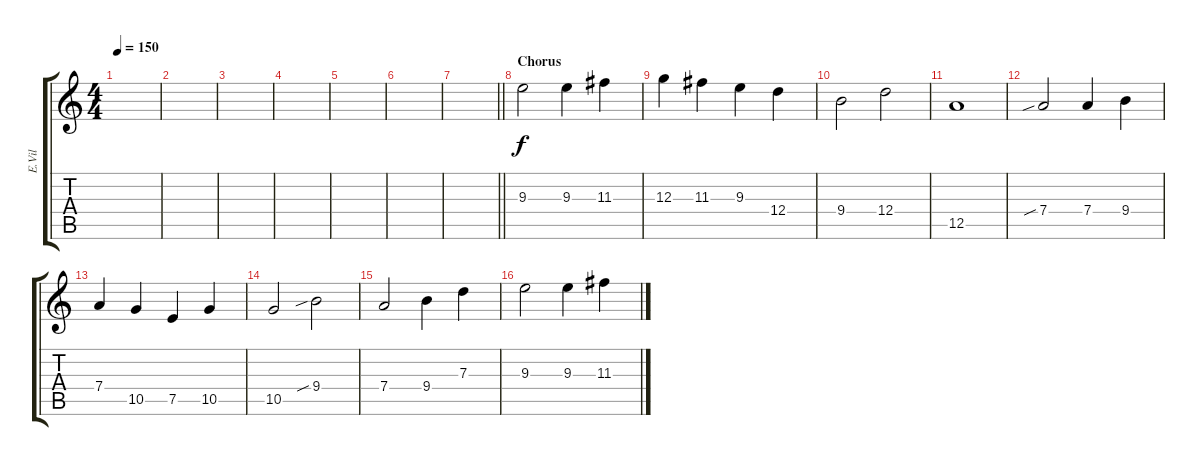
\track ("E.Vil" "E.Vil") {instrument overdrivenguitar}
\staff {score tabs}
\tuning (E4 B3 G3 D3 A2 E2) {hide}
\ts (4 4)
\tempo 150
\clef g2
\ks c
|
|
|
|
|
|
\barLineRight lightlight
|
\section ("" "Chorus")
9.3.2 9.3.4 11.3.4 |
12.3.4 11.3.4 9.3.4 12.4.4 |
9.4.2 12.4.2 |
12.5.1 |
7.4{sib}.2 7.4.4 9.4.4 |
7.4.4 10.5.4 7.5.4 10.5.4 |
10.5.2 9.4{sib}.2 |
7.4.2 9.4.4 7.3.4 |
9.3.2 9.3.4 11.3.4
